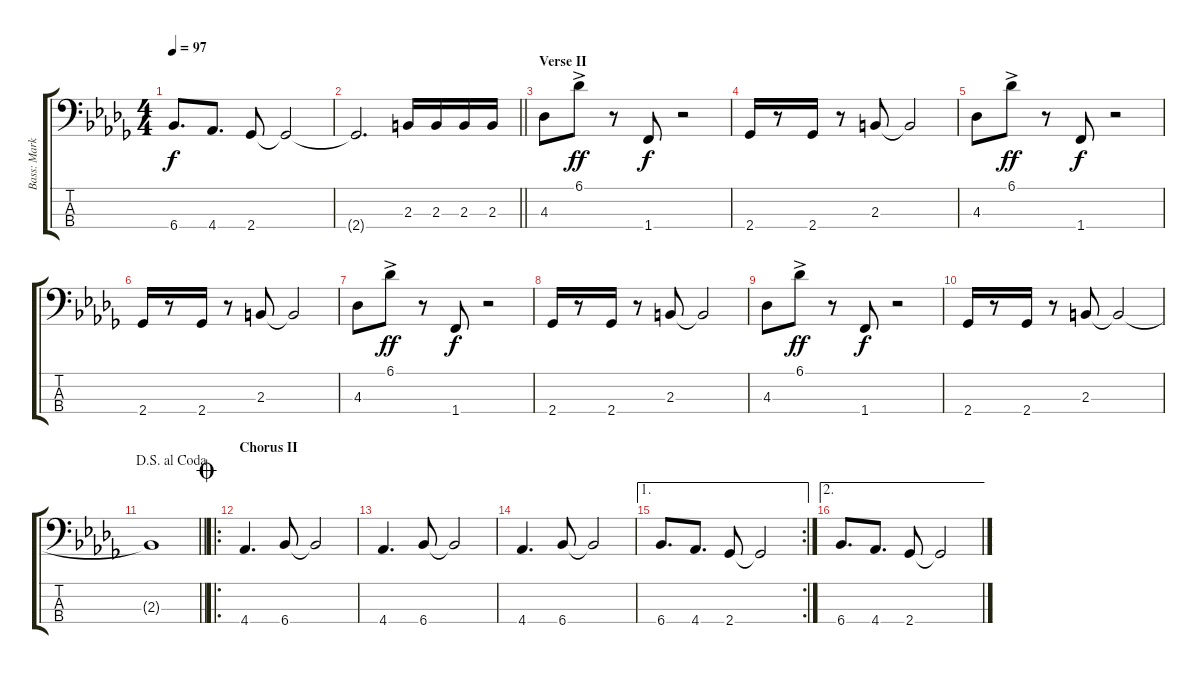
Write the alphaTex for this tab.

\track ("Bass: Mark" "Bass: Mark") {instrument electricbassfinger}
\staff {score tabs}
\tuning (G2 D2 A1 E1) {hide}
\ts (4 4)
\tempo 97
\clef f4
\ks db
6.4.8{d dy f} 4.4.8{d} 2.4.8 2.4{t}.2 |
\barLineRight lightlight
2.4{t}.2{d} 2.3.16 2.3.16 2.3.16 2.3.16 |
\section ("" "Verse II")
4.3.8 6.1{ac}.8{dy ff} r.8 1.4.8{dy f} r.2 |
2.4.16 r.8 2.4.16 r.8 2.3.8 2.3{t}.2 |
4.3.8 6.1{ac}.8{dy ff} r.8 1.4.8{dy f} r.2 |
2.4.16 r.8 2.4.16 r.8 2.3.8 2.3{t}.2 |
4.3.8 6.1{ac}.8{dy ff} r.8 1.4.8{dy f} r.2 |
2.4.16 r.8 2.4.16 r.8 2.3.8 2.3{t}.2 |
4.3.8 6.1{ac}.8{dy ff} r.8 1.4.8{dy f} r.2 |
2.4.16 r.8 2.4.16 r.8 2.3.8 2.3{t}.2 |
\jump dalsegnoalcoda
\barLineRight lightlight
2.3{t}.1 |
\ro
\section ("" "Chorus II")
\jump coda
4.4.4{d} 6.4.8 6.4{t}.2 |
4.4.4{d} 6.4.8 6.4{t}.2 |
4.4.4{d} 6.4.8 6.4{t}.2 |
\ae 1
\rc 2
6.4.8{d} 4.4.8{d} 2.4.8 2.4{t}.2 |
\ae 2
6.4.8{d} 4.4.8{d} 2.4.8 2.4{t}.2
